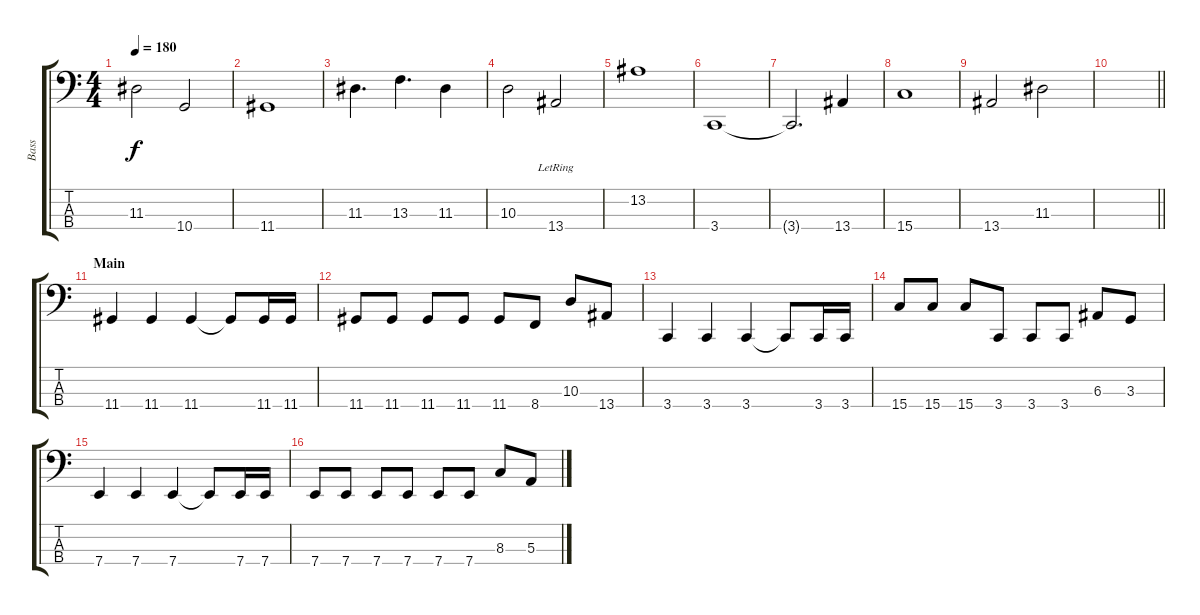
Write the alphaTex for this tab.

\track ("Bass" "Bass") {instrument electricbassfinger}
\staff {score tabs}
\tuning (D2 A1 E1 A0) {hide}
\ts (4 4)
\tempo 180
\clef f4
\ks c
11.3.2{dy f} 10.4.2 |
11.4.1 |
11.3.4{d} 13.3.4{d} 11.3.4 |
10.3.2 13.4{lr}.2 |
13.2.1 |
3.4.1 |
3.4{t}.2{d} 13.4.4 |
15.4.1 |
13.4.2 11.3.2 |
\barLineRight lightlight
|
\section ("" "Main")
11.4.4 11.4.4 11.4.4 11.4{t}.8 11.4.16 11.4.16 |
11.4.8 11.4.8 11.4.8 11.4.8 11.4.8 8.4.8 10.3.8 13.4.8 |
3.4.4 3.4.4 3.4.4 3.4{t}.8 3.4.16 3.4.16 |
15.4.8 15.4.8 15.4.8 3.4.8 3.4.8 3.4.8 6.3.8 3.3.8 |
7.4.4 7.4.4 7.4.4 7.4{t}.8 7.4.16 7.4.16 |
7.4.8 7.4.8 7.4.8 7.4.8 7.4.8 7.4.8 8.3.8 5.3.8
